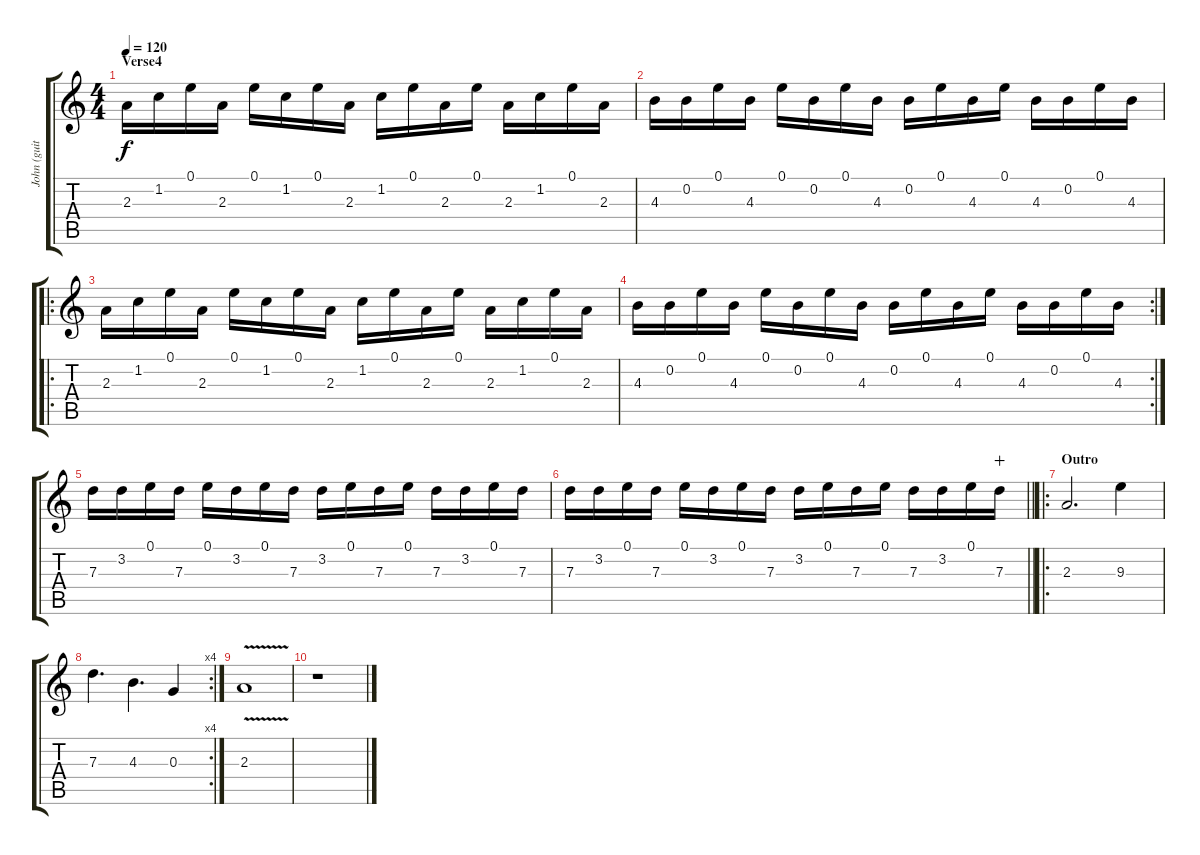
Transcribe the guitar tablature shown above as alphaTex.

\track ("John (guitar)" "John (guit") {instrument electricguitarclean}
\staff {score tabs}
\tuning (E4 B3 G3 D3 A2 E2) {hide}
\ts (4 4)
\section ("" "Verse4")
\tempo 120
\clef g2
\ks c
2.3.16{dy f volume 10 instrument electricguitarclean} 1.2.16 0.1.16 2.3.16 0.1.16 1.2.16 0.1.16 2.3.16 1.2.16 0.1.16 2.3.16 0.1.16 2.3.16 1.2.16 0.1.16 2.3.16 |
4.3.16 0.2.16 0.1.16 4.3.16 0.1.16 0.2.16 0.1.16 4.3.16 0.2.16 0.1.16 4.3.16 0.1.16 4.3.16 0.2.16 0.1.16 4.3.16 |
\ro
2.3.16{volume 5} 1.2.16 0.1.16 2.3.16 0.1.16 1.2.16 0.1.16 2.3.16 1.2.16 0.1.16 2.3.16 0.1.16 2.3.16 1.2.16 0.1.16 2.3.16 |
\rc 2
4.3.16 0.2.16 0.1.16 4.3.16 0.1.16 0.2.16 0.1.16 4.3.16 0.2.16 0.1.16 4.3.16 0.1.16 4.3.16 0.2.16 0.1.16 4.3.16 |
7.3.16 3.2.16 0.1.16 7.3.16 0.1.16 3.2.16 0.1.16 7.3.16 3.2.16 0.1.16 7.3.16 0.1.16 7.3.16 3.2.16 0.1.16 7.3.16 |
\barLineRight lightlight
7.3.16 3.2.16 0.1.16 7.3.16 0.1.16 3.2.16 0.1.16 7.3.16 3.2.16 0.1.16 7.3.16 0.1.16 7.3.16 3.2.16 0.1.16 7.3.16{wahc} |
\ro
\section ("" "Outro")
2.3.2{d} 9.3.4 |
\rc 4
7.3.4{d} 4.3.4{d} 0.3.4 |
2.3{v}.1 |
r.1
